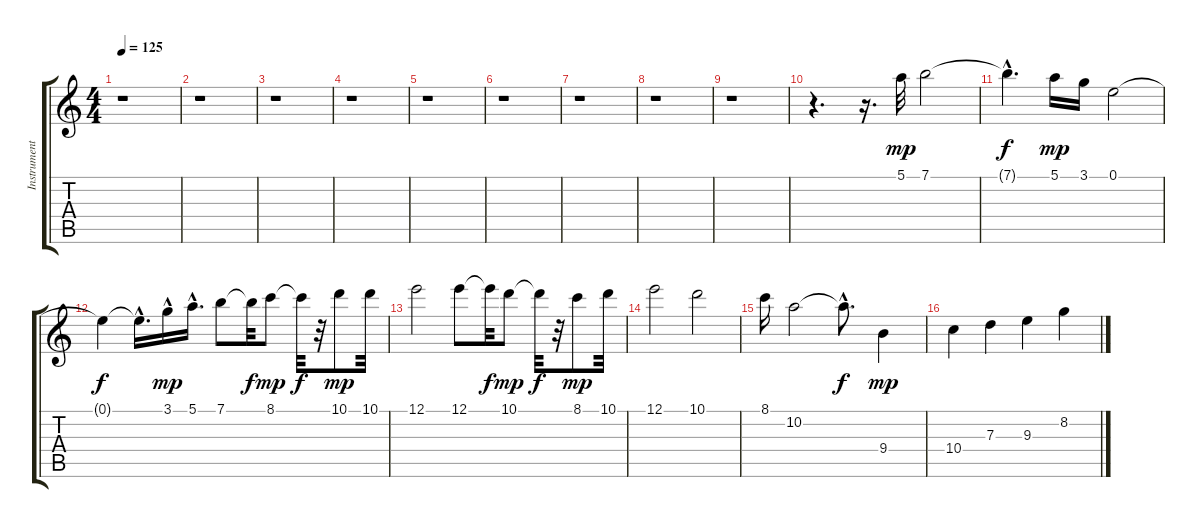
\track ("Instrument6" "Instrument") {instrument electricguitarjazz}
\staff {score tabs}
\tuning (E4 B3 G3 D3 A2 E2) {hide}
\ts (4 4)
\tempo 125
\clef g2
\ks c
r.1{dy mp} |
r.1 |
r.1 |
r.1 |
r.1 |
r.1 |
r.1 |
r.1 |
r.1 |
r.4{d} r.16{d} 5.1.32 7.1.2 |
7.1{hac t}.4{d dy f} 5.1.16{dy mp} 3.1.16 0.1.2 |
0.1{t}.4{dy f} 0.1{hac t}.16{d} 3.1{hac}.16{dy mp} 5.1{hac}.16{d} 7.1.8 7.1{t}.32{dy f} 8.1.8{dy mp} 8.1{t}.32{dy f} r.32 10.1.8{dy mp} 10.1.32 |
12.1.2 12.1.8 12.1{t}.32{dy f} 10.1.8{dy mp} 10.1{t}.32{dy f} r.32 8.1.8{dy mp} 10.1.32 |
12.1.2 10.1.2 |
8.1.16 10.2.2 10.2{hac t}.8{d dy f} 9.4.4{dy mp} |
10.4.4 7.3.4 9.3.4 8.2.4
